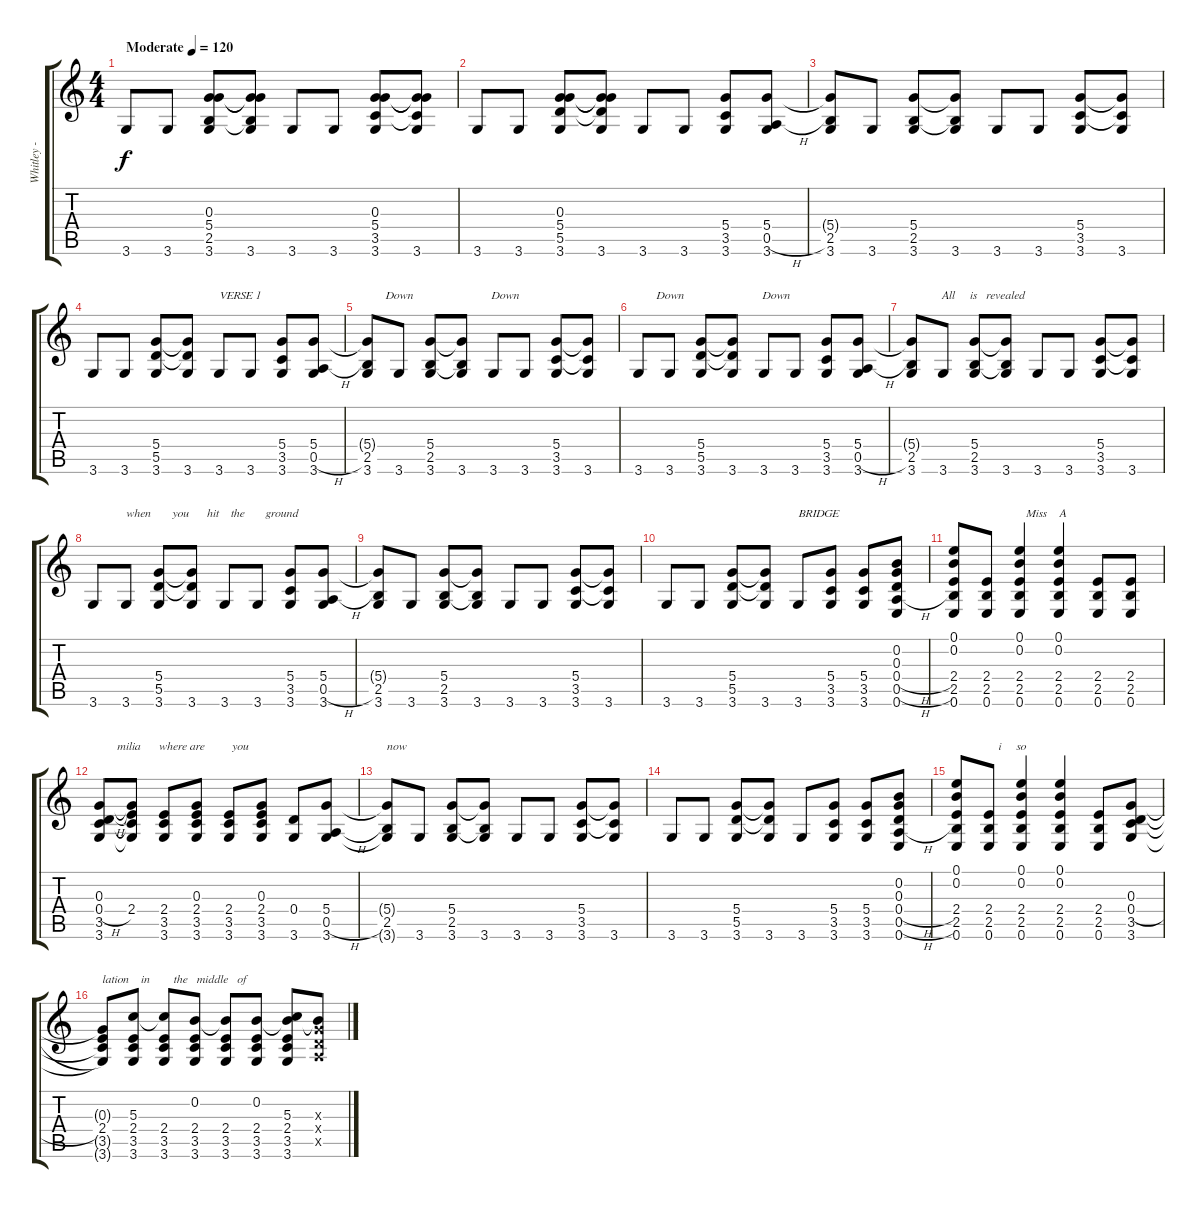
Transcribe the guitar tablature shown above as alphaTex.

\track ("Whitley - Standard" "Whitley - ") {instrument acousticguitarsteel}
\staff {score tabs}
\tuning (E4 B3 G3 D3 A2 E2) {hide}
\ts (4 4)
\tempo (120 "Moderate")
\clef g2
\ks c
3.6.8{dy f instrument acousticguitarsteel} 3.6.8 (0.3 5.4 2.5 3.6).8 (0.3{t} 5.4{t} 2.5{t} 3.6).8 3.6.8 3.6.8 (0.3 5.4 3.5 3.6).8 (0.3{t} 5.4{t} 3.5{t} 3.6).8 |
3.6.8 3.6.8 (0.3 5.4 5.5 3.6).8 (0.3{t} 5.4{t} 5.5{t} 3.6).8 3.6.8 3.6.8 (5.4 3.5 3.6).8 (5.4 0.5{h} 3.6).8 |
(5.4{t} 2.5 3.6).8 3.6.8 (5.4 2.5 3.6).8 (5.4{t} 2.5{t} 3.6).8 3.6.8 3.6.8 (5.4 3.5 3.6).8 (5.4{t} 3.5{t} 3.6).8 |
3.6.8{txt "                                          VERSE 1 "} 3.6.8 (5.4 5.5 3.6).8 (5.4{t} 5.5{t} 3.6).8 3.6.8 3.6.8 (5.4 3.5 3.6).8 (5.4 0.5{h} 3.6).8 |
(5.4{t} 2.5 3.6).8{txt "      Down                          Down"} 3.6.8 (5.4 2.5 3.6).8 (5.4{t} 2.5{t} 3.6).8 3.6.8 3.6.8 (5.4 3.5 3.6).8 (5.4{t} 3.5{t} 3.6).8 |
3.6.8{txt "      Down                          Down"} 3.6.8 (5.4 5.5 3.6).8 (5.4{t} 5.5{t} 3.6).8 3.6.8 3.6.8 (5.4 3.5 3.6).8 (5.4 0.5{h} 3.6).8 |
(5.4{t} 2.5 3.6).8{txt "          All     is   revealed   "} 3.6.8 (5.4 2.5 3.6).8 (5.4{t} 2.5{t} 3.6).8 3.6.8 3.6.8 (5.4 3.5 3.6).8 (5.4{t} 3.5{t} 3.6).8 |
3.6.8 3.6.8{txt "when       you      hit    the       ground"} (5.4 5.5 3.6).8 (5.4{t} 5.5{t} 3.6).8 3.6.8 3.6.8 (5.4 3.5 3.6).8 (5.4 0.5{h} 3.6).8 |
(5.4{t} 2.5 3.6).8 3.6.8 (5.4 2.5 3.6).8 (5.4{t} 2.5{t} 3.6).8 3.6.8 3.6.8 (5.4 3.5 3.6).8 (5.4{t} 3.5{t} 3.6).8 |
3.6.8{txt "                                            BRIDGE"} 3.6.8 (5.4 5.5 3.6).8 (5.4{t} 5.5{t} 3.6).8 3.6.8 (5.4 3.5 3.6).8 (5.4 3.5 3.6).8 (0.2 0.3 0.4{h} 0.5{h} 0.6).8 |
(0.1 0.2 2.4 2.5 0.6).8{txt "                        Miss    A"} (2.4 2.5 0.6).8 (0.1 0.2 2.4 2.5 0.6).4 (0.1 0.2 2.4 2.5 0.6).4 (2.4 2.5 0.6).8 (2.4 2.5 0.6).8 |
(0.3 0.4{h} 3.5 3.6).8{txt "      milia      where are         you"} (0.3{t} 2.4 3.5{t} 3.6{t}).8 (2.4 3.5 3.6).8 (0.3 2.4 3.5 3.6).8 (2.4 3.5 3.6).8 (0.3 2.4 3.5 3.6).8 (0.4 3.6).8 (5.4 0.5{h} 3.6).8 |
(5.4{t} 2.5 3.6{t}).8{txt "now"} 3.6.8 (5.4 2.5 3.6).8 (5.4{t} 2.5{t} 3.6).8 3.6.8 3.6.8 (5.4 3.5 3.6).8 (5.4{t} 3.5{t} 3.6).8 |
3.6.8 3.6.8 (5.4 5.5 3.6).8 (5.4{t} 5.5{t} 3.6).8 3.6.8 (5.4 3.5 3.6).8 (5.4 3.5 3.6).8 (0.2 0.3 0.4{h} 0.5{h} 0.6).8 |
(0.1 0.2 2.4 2.5 0.6).8{txt "              i     so"} (2.4 2.5 0.6).8 (0.1 0.2 2.4 2.5 0.6).4 (0.1 0.2 2.4 2.5 0.6).4 (2.4 2.5 0.6).8 (0.3 0.4{h} 3.5 3.6).8 |
(0.3{t} 2.4 3.5{t} 3.6{t}).8{txt "lation    in        the   middle   of"} (5.3 2.4 3.5 3.6).8 (5.3{t} 2.4 3.5 3.6).8 (0.2 2.4 3.5 3.6).8 (0.2{t} 2.4 3.5 3.6).8 (0.2 2.4 3.5 3.6).8 (0.2{t} 5.3 2.4 3.5 3.6).8 (0.2{t} 0.3{x} 0.4{x} 0.5{x}).8
